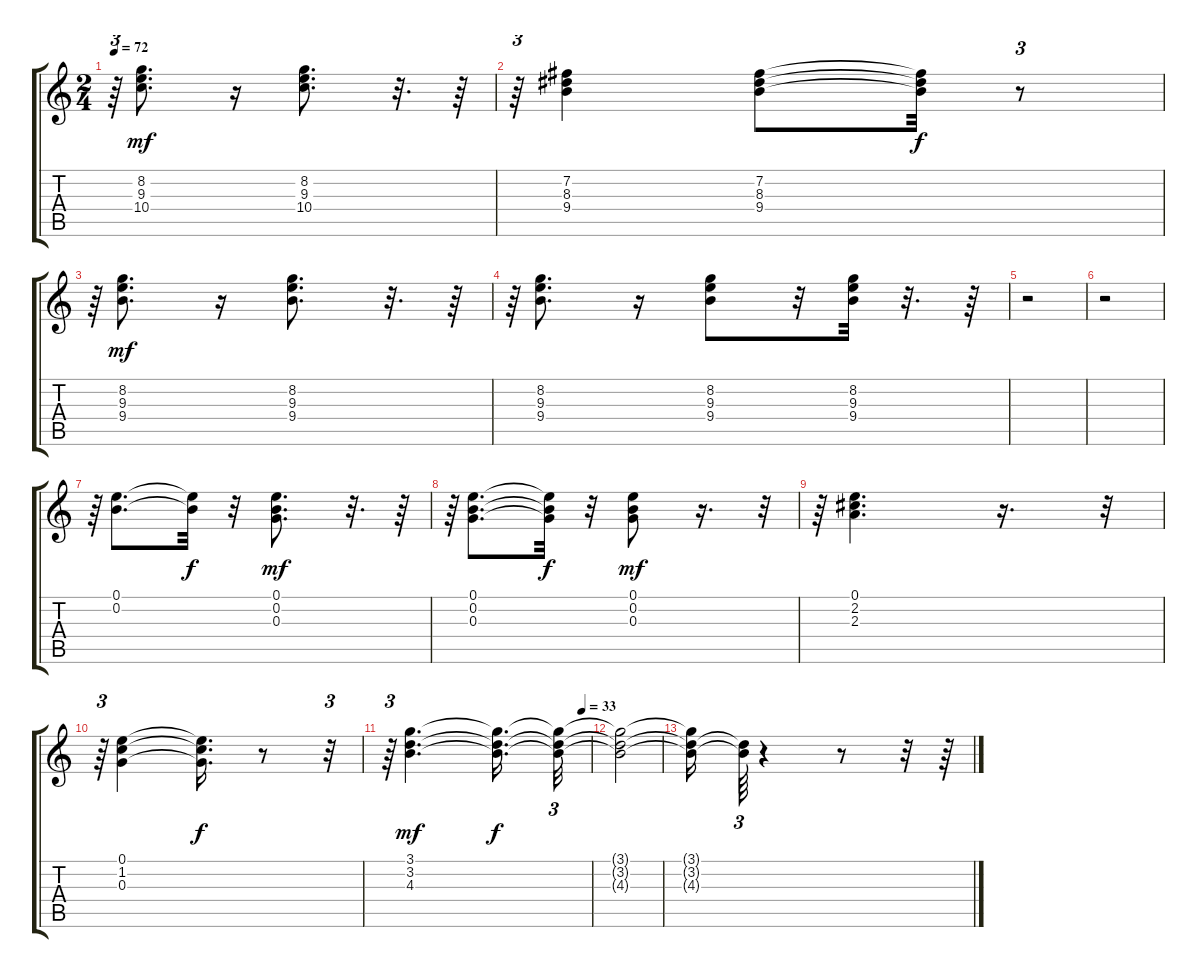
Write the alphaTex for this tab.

\track "" {instrument acousticguitarsteel}
\staff {score tabs}
\tuning (E4 B3 G3 D3 A2 E2) {hide}
\ts (2 4)
\tempo 72
\clef g2
\ks c
r.64{tu (3 2) dy mf} (8.2 9.3 10.4).8{d} r.16 (8.2 9.3 10.4).8{d} r.32{d} r.64 |
r.64{tu (3 2)} (7.2 8.3 9.4).4 (7.2 8.3 9.4).8 (7.2{t} 8.3{t} 9.4{t}).32{dy f} r.8{tu (3 2)} |
r.64{tu (3 2)} (8.2 9.3 9.4).8{d dy mf} r.16 (8.2 9.3 9.4).8{d} r.32{d} r.64 |
r.64{tu (3 2)} (8.2 9.3 9.4).8{d} r.16 (8.2 9.3 9.4).8 r.32 (8.2 9.3 9.4).32 r.32{d} r.64 |
r.2 |
r.2 |
r.64{tu (3 2)} (0.1 0.2).8{d} (0.1{t} 0.2{t}).32{dy f} r.32 (0.1 0.2 0.3).8{d dy mf} r.32{d} r.64 |
r.64{tu (3 2)} (0.1 0.2 0.3).8{d} (0.1{t} 0.2{t} 0.3{t}).32{dy f} r.32 (0.1 0.2 0.3).8{dy mf} r.16{d} r.32{tu (3 2)} |
r.64{tu (3 2)} (0.1 2.2 2.3).4{d} r.16{d} r.32{tu (3 2)} |
r.64{tu (3 2)} (0.1 1.2 0.3).4 (0.1{t} 1.2{t} 0.3{t}).16{d dy f} r.8 r.32{tu (3 2)} |
\tempo (33 0.9583333333333334)
r.64{tu (3 2)} (3.1 3.2 4.3).4{d dy mf} (3.1{t} 3.2{t} 4.3{t}).16{d dy f} (3.1{t} 3.2{t} 4.3{t}).32{tu (3 2)} |
(3.1{t} 3.2{t} 4.3{t}).2 |
(3.1{t} 3.2{t} 4.3{t}).16 (3.2{t} 4.3{t}).64{tu (3 2)} r.4 r.8 r.32 r.64
